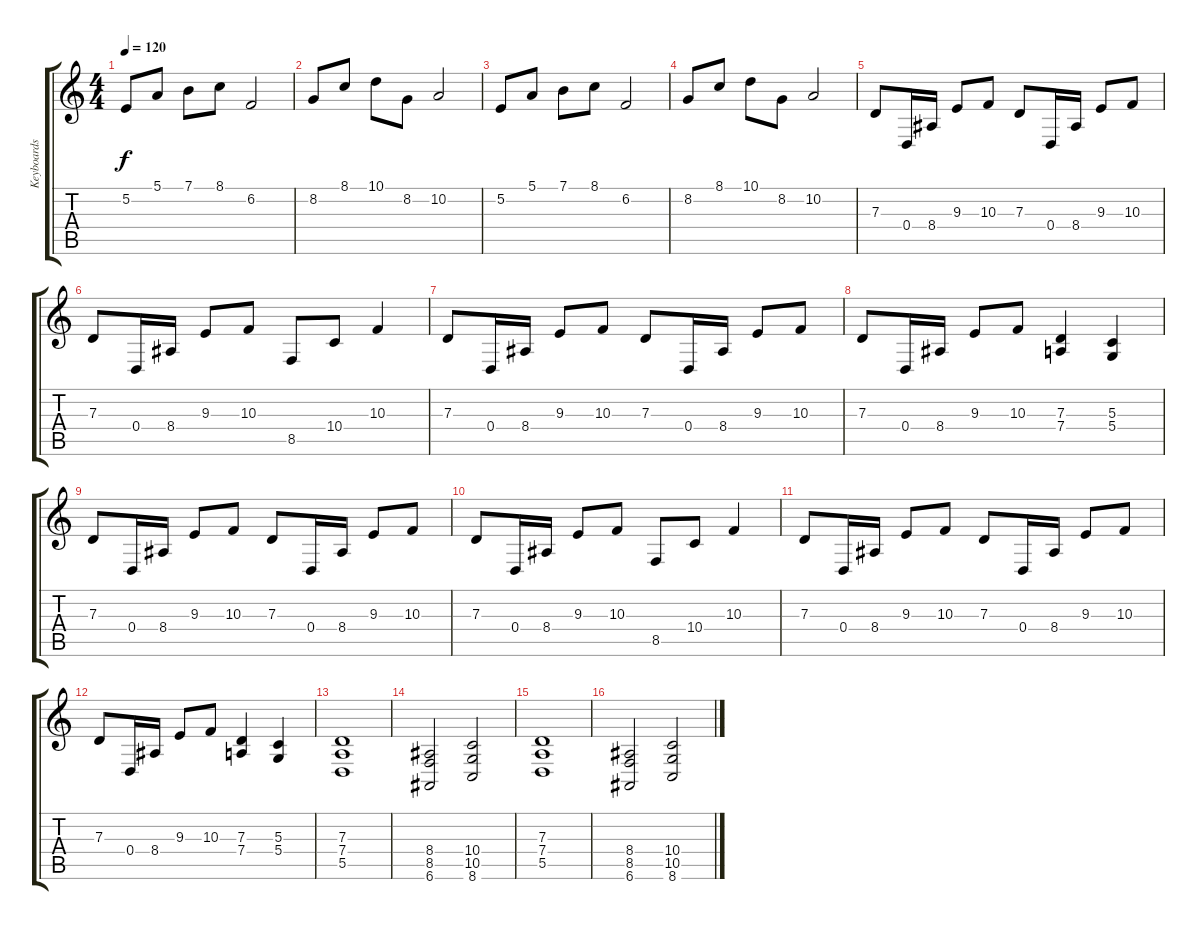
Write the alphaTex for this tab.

\track ("Keyboards" "Keyboards") {instrument choiraahs}
\staff {score tabs}
\tuning (E4 B3 G3 D3 A2 E2) {hide}
\ts (4 4)
\tempo 120
\clef g2
\ks c
5.2.8{dy f volume 13 instrument tubularbells} 5.1.8 7.1.8 8.1.8 6.2.2 |
8.2.8 8.1.8 10.1.8 8.2.8 10.2.2 |
5.2.8{volume 13 instrument tubularbells} 5.1.8 7.1.8 8.1.8 6.2.2 |
8.2.8 8.1.8 10.1.8 8.2.8 10.2.2 |
7.3.8{volume 16 instrument stringensemble2} 0.4.16 8.4.16 9.3.8 10.3.8 7.3.8 0.4.16 8.4.16 9.3.8 10.3.8 |
7.3.8 0.4.16 8.4.16 9.3.8 10.3.8 8.5.8 10.4.8 10.3.4 |
7.3.8{volume 16 instrument stringensemble2} 0.4.16 8.4.16 9.3.8 10.3.8 7.3.8 0.4.16 8.4.16 9.3.8 10.3.8 |
7.3.8 0.4.16 8.4.16 9.3.8 10.3.8 (7.3 7.4).4 (5.3 5.4).4 |
7.3.8{volume 16 instrument stringensemble2} 0.4.16 8.4.16 9.3.8 10.3.8 7.3.8 0.4.16 8.4.16 9.3.8 10.3.8 |
7.3.8 0.4.16 8.4.16 9.3.8 10.3.8 8.5.8 10.4.8 10.3.4 |
7.3.8{volume 16 instrument stringensemble2} 0.4.16 8.4.16 9.3.8 10.3.8 7.3.8 0.4.16 8.4.16 9.3.8 10.3.8 |
7.3.8 0.4.16 8.4.16 9.3.8 10.3.8 (7.3 7.4).4 (5.3 5.4).4 |
(7.3 7.4 5.5).1{volume 13 instrument stringensemble2} |
(8.4 8.5 6.6).2 (10.4 10.5 8.6).2 |
(7.3 7.4 5.5).1{volume 13 instrument stringensemble2} |
(8.4 8.5 6.6).2 (10.4 10.5 8.6).2
